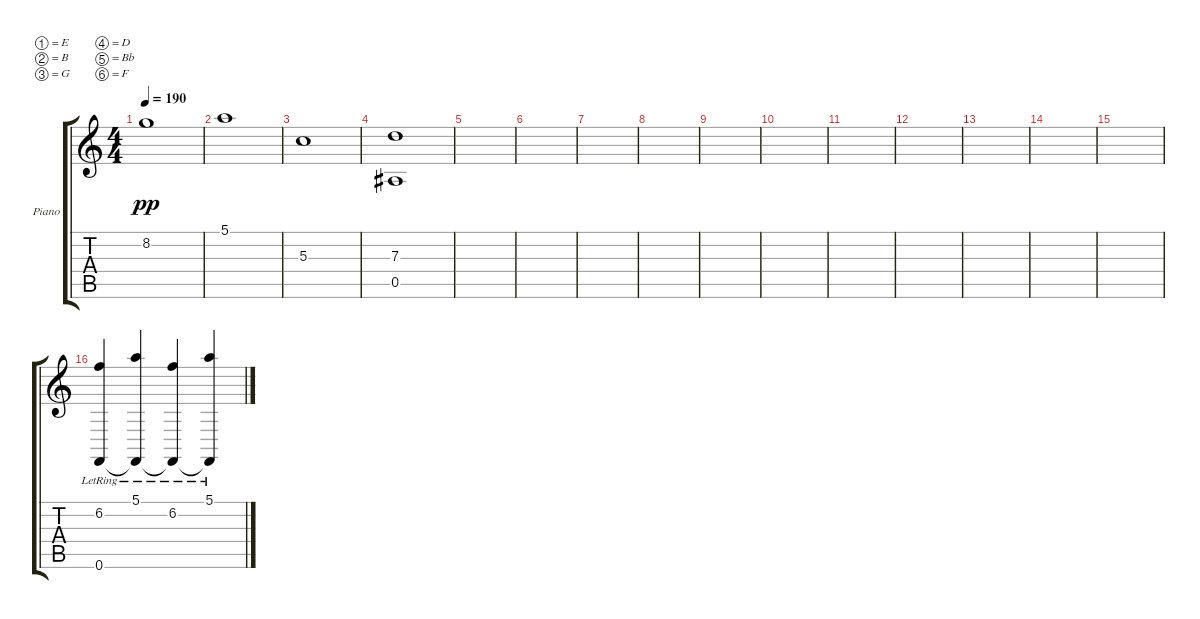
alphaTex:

\defaultSystemsLayout 4
\bracketExtendMode groupsimilarinstruments
\firstSystemTrackNameOrientation horizontal
\otherSystemsTrackNameOrientation horizontal
\track ("Piano" "Piano") {instrument acousticguitarsteel}
\staff {score tabs}
\tuning (E4 B3 G3 D3 Bb2 F1)
\ts (4 4)
\tempo 190
\clef g2
\ks c
8.2.1{dy pp} |
5.1.1 |
5.3.1 |
(7.3 0.5).1 |
|
|
|
|
|
|
|
|
|
|
|
(0.6{lr} 6.2{lr}).4 (5.1{lr} 0.6{lr t}).4 (6.2{lr} 0.6{lr t}).4 (5.1{lr} 0.6{lr t}).4
